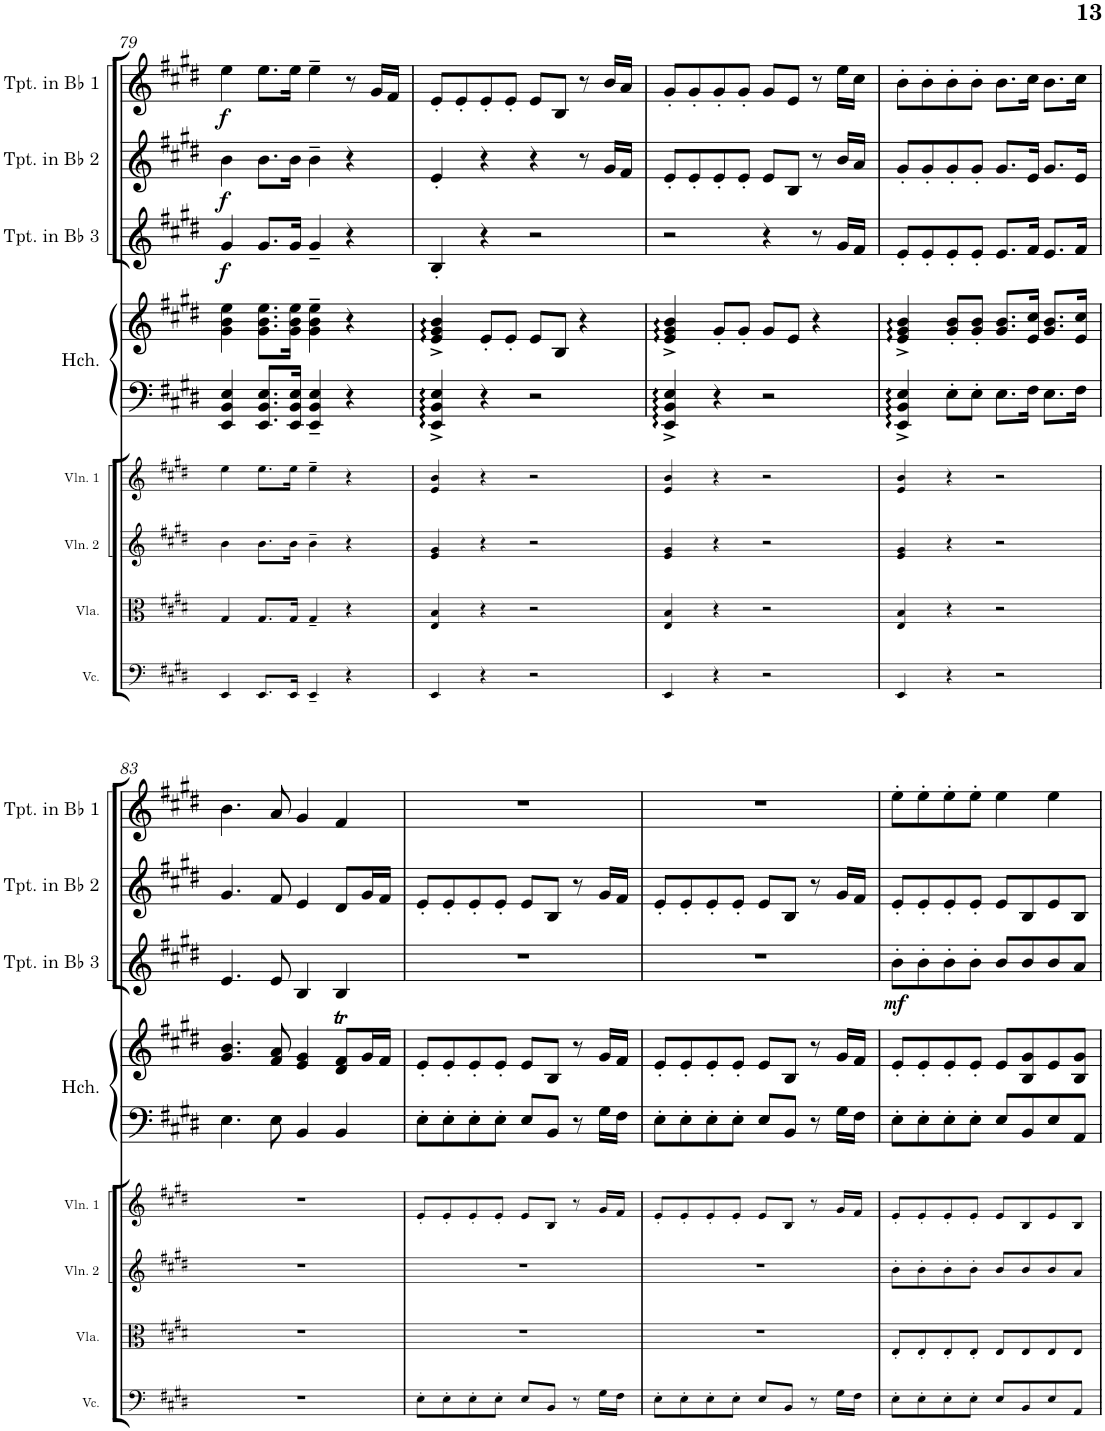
**kern	**kern	**kern	**kern	**kern	**kern	**kern	**dynam	**kern	**dynam	**kern	**dynam
*part8	*part7	*part6	*part5	*part4	*part4	*part3	*part3	*part2	*part2	*part1	*part1
*staff9	*staff8	*staff7	*staff6	*staff5	*staff4	*staff3	*staff3	*staff2	*staff2	*staff1	*staff1
*I"Violoncello	*I"Viola	*I"Violin 2	*I"Violin 1	*I"Harpsichord	*	*I"Trumpet in Bb 3	*	*I"Trumpet in Bb 2	*	*I"Trumpet in Bb 1	*
*I'Vc.	*I'Vla.	*I'Vln. 2	*I'Vln. 1	*I'Hch.	*	*I'Tpt. in Bb 3	*	*I'Tpt. in Bb 2	*	*I'Tpt. in Bb 1	*
!!LO:PB:g=z
*clefF4	*clefC3	*clefG2	*clefG2	*clefF4	*clefG2	*clefG2	*	*clefG2	*	*clefG2	*
*	*	*	*	*	*	*Trd1c2	*	*Trd1c2	*	*Trd1c2	*
*k[f#c#g#d#]	*k[f#c#g#d#]	*k[f#c#g#d#]	*k[f#c#g#d#]	*k[f#c#g#d#]	*k[f#c#g#d#]	*k[f#c#g#d#]	*	*k[f#c#g#d#]	*	*k[f#c#g#d#]	*
*M4/4	*M4/4	*M4/4	*M4/4	*M4/4	*M4/4	*M4/4	*	*M4/4	*	*M4/4	*
=79	=79	=79	=79	=79	=79	=79	=79	=79	=79	=79	=79
!	!	!	!	!	!	!	!LO:DY:b	!	!LO:DY:b	!	!LO:DY:b
4EE/	4G#/	4b\	4ee\	4EE/ 4BB/ 4E/	4g#\ 4b\ 4ee\	4g#/	f	4b\	f	4ee\	f
8.EE/L	8.G#/L	8.b\L	8.ee\L	8.EE/ 8.BB/ 8.E/L	8.g#\ 8.b\ 8.ee\L	8.g#/L	.	8.b\L	.	8.ee\L	.
16EE/Jk	16G#/Jk	16b\Jk	16ee\Jk	16EE/ 16BB/ 16E/Jk	16g#\ 16b\ 16ee\Jk	16g#/Jk	.	16b\Jk	.	16ee\Jk	.
4EE~/	4G#~/	4b~\	4ee~\	4EE/~ 4BB/~ 4E/~	4g#\~ 4b\~ 4ee\~	4g#~/	.	4b~\	.	4ee~\	.
4r	4r	4r	4r	4r	4r	4r	.	4r	.	8r	.
.	.	.	.	.	.	.	.	.	.	16g#/LL	.
.	.	.	.	.	.	.	.	.	.	16f#/JJ	.
=80	=80	=80	=80	=80	=80	=80	=80	=80	=80	=80	=80
4EE/	4E/ 4B/	4e/ 4g#/	4e/ 4b/	4EE/^ 4BB/^ 4E/^	4e/^ 4g#/^ 4b/^	4B'/	.	4e'/	.	8e'/L	.
.	.	.	.	.	.	.	.	.	.	8e'/	.
4r	4r	4r	4r	4r	8e'/L	4r	.	4r	.	8e'/	.
.	.	.	.	.	8e'/J	.	.	.	.	8e'/J	.
2r	2r	2r	2r	2r	8e/L	2r	.	4r	.	8e/L	.
.	.	.	.	.	8B/J	.	.	.	.	8B/J	.
.	.	.	.	.	4r	.	.	8r	.	8r	.
.	.	.	.	.	.	.	.	16g#/LL	.	16b/LL	.
.	.	.	.	.	.	.	.	16f#/JJ	.	16a/JJ	.
=81	=81	=81	=81	=81	=81	=81	=81	=81	=81	=81	=81
4EE/	4E/ 4B/	4e/ 4g#/	4e/ 4b/	4EE/^ 4BB/^ 4E/^	4e/^ 4g#/^ 4b/^	2r	.	8e'/L	.	8g#'/L	.
.	.	.	.	.	.	.	.	8e'/	.	8g#'/	.
4r	4r	4r	4r	4r	8g#'/L	.	.	8e'/	.	8g#'/	.
.	.	.	.	.	8g#'/J	.	.	8e'/J	.	8g#'/J	.
2r	2r	2r	2r	2r	8g#/L	4r	.	8e/L	.	8g#/L	.
.	.	.	.	.	8e/J	.	.	8B/J	.	8e/J	.
.	.	.	.	.	4r	8r	.	8r	.	8r	.
.	.	.	.	.	.	16g#/LL	.	16b/LL	.	16ee\LL	.
.	.	.	.	.	.	16f#/JJ	.	16a/JJ	.	16cc#\JJ	.
=82	=82	=82	=82	=82	=82	=82	=82	=82	=82	=82	=82
4EE/	4E/ 4B/	4e/ 4g#/	4e/ 4b/	4EE/^ 4BB/^ 4E/^	4e/^ 4g#/^ 4b/^	8e'/L	.	8g#'/L	.	8b'\L	.
.	.	.	.	.	.	8e'/	.	8g#'/	.	8b'\	.
4r	4r	4r	4r	8E'\L	8g#/' 8b/'L	8e'/	.	8g#'/	.	8b'\	.
.	.	.	.	8E'\J	8g#/' 8b/'J	8e'/J	.	8g#'/J	.	8b'\J	.
2r	2r	2r	2r	8.E\L	8.g#/ 8.b/L	8.e/L	.	8.g#/L	.	8.b\L	.
.	.	.	.	16F#\Jk	16e/ 16cc#/Jk	16f#/Jk	.	16e/Jk	.	16cc#\Jk	.
.	.	.	.	8.E\L	8.g#/ 8.b/L	8.e/L	.	8.g#/L	.	8.b\L	.
.	.	.	.	16F#\Jk	16e/ 16cc#/Jk	16f#/Jk	.	16e/Jk	.	16cc#\Jk	.
!!LO:LB:g=z
=83	=83	=83	=83	=83	=83	=83	=83	=83	=83	=83	=83
1r	1r	1r	1r	4.E\	4.g#/ 4.b/	4.e/	.	4.g#/	.	4.b\	.
.	.	.	.	8E\	8f#/ 8a/	8e/	.	8f#/	.	8a/	.
.	.	.	.	4BB/	4e/ 4g#/	4B/	.	4e/	.	4g#/	.
.	.	.	.	4BB/	8d#/T 8f#/TL	4B/	.	8d#/L	.	4f#/	.
.	.	.	.	.	16g#/L	.	.	16g#/L	.	.	.
.	.	.	.	.	16f#/JJ	.	.	16f#/JJ	.	.	.
=84	=84	=84	=84	=84	=84	=84	=84	=84	=84	=84	=84
8E'\L	1r	1r	8e'/L	8E'\L	8e'/L	1r	.	8e'/L	.	1r	.
8E'\	.	.	8e'/	8E'\	8e'/	.	.	8e'/	.	.	.
8E'\	.	.	8e'/	8E'\	8e'/	.	.	8e'/	.	.	.
8E'\J	.	.	8e'/J	8E'\J	8e'/J	.	.	8e'/J	.	.	.
8E/L	.	.	8e/L	8E/L	8e/L	.	.	8e/L	.	.	.
8BB/J	.	.	8B/J	8BB/J	8B/J	.	.	8B/J	.	.	.
8r	.	.	8r	8r	8r	.	.	8r	.	.	.
16G#\LL	.	.	16g#/LL	16G#\LL	16g#/LL	.	.	16g#/LL	.	.	.
16F#\JJ	.	.	16f#/JJ	16F#\JJ	16f#/JJ	.	.	16f#/JJ	.	.	.
=85	=85	=85	=85	=85	=85	=85	=85	=85	=85	=85	=85
8E'\L	1r	1r	8e'/L	8E'\L	8e'/L	1r	.	8e'/L	.	1r	.
8E'\	.	.	8e'/	8E'\	8e'/	.	.	8e'/	.	.	.
8E'\	.	.	8e'/	8E'\	8e'/	.	.	8e'/	.	.	.
8E'\J	.	.	8e'/J	8E'\J	8e'/J	.	.	8e'/J	.	.	.
8E/L	.	.	8e/L	8E/L	8e/L	.	.	8e/L	.	.	.
8BB/J	.	.	8B/J	8BB/J	8B/J	.	.	8B/J	.	.	.
8r	.	.	8r	8r	8r	.	.	8r	.	.	.
16G#\LL	.	.	16g#/LL	16G#\LL	16g#/LL	.	.	16g#/LL	.	.	.
16F#\JJ	.	.	16f#/JJ	16F#\JJ	16f#/JJ	.	.	16f#/JJ	.	.	.
=86	=86	=86	=86	=86	=86	=86	=86	=86	=86	=86	=86
!	!	!	!	!	!	!	!LO:DY:b	!	!	!	!
8E'\L	8E'/L	8b'\L	8e'/L	8E'\L	8e'/L	8b'\L	mf	8e'/L	.	8ee'\L	.
8E'\	8E'/	8b'\	8e'/	8E'\	8e'/	8b'\	.	8e'/	.	8ee'\	.
8E'\	8E'/	8b'\	8e'/	8E'\	8e'/	8b'\	.	8e'/	.	8ee'\	.
8E'\J	8E'/J	8b'\J	8e'/J	8E'\J	8e'/J	8b'\J	.	8e'/J	.	8ee'\J	.
8E/L	8E/L	8b/L	8e/L	8E/L	8e/L	8b/L	.	8e/L	.	4ee\	.
8BB/	8E/	8b/	8B/	8BB/	8B/ 8g#/	8b/	.	8B/	.	.	.
8E/	8E/	8b/	8e/	8E/	8e/	8b/	.	8e/	.	4ee\	.
8AA/J	8E/J	8a/J	8B/J	8AA/J	8B/ 8g#/J	8a/J	.	8B/J	.	.	.
=	=	=	=	=	=	=	=	=	=	=	=
*-	*-	*-	*-	*-	*-	*-	*-	*-	*-	*-	*-
